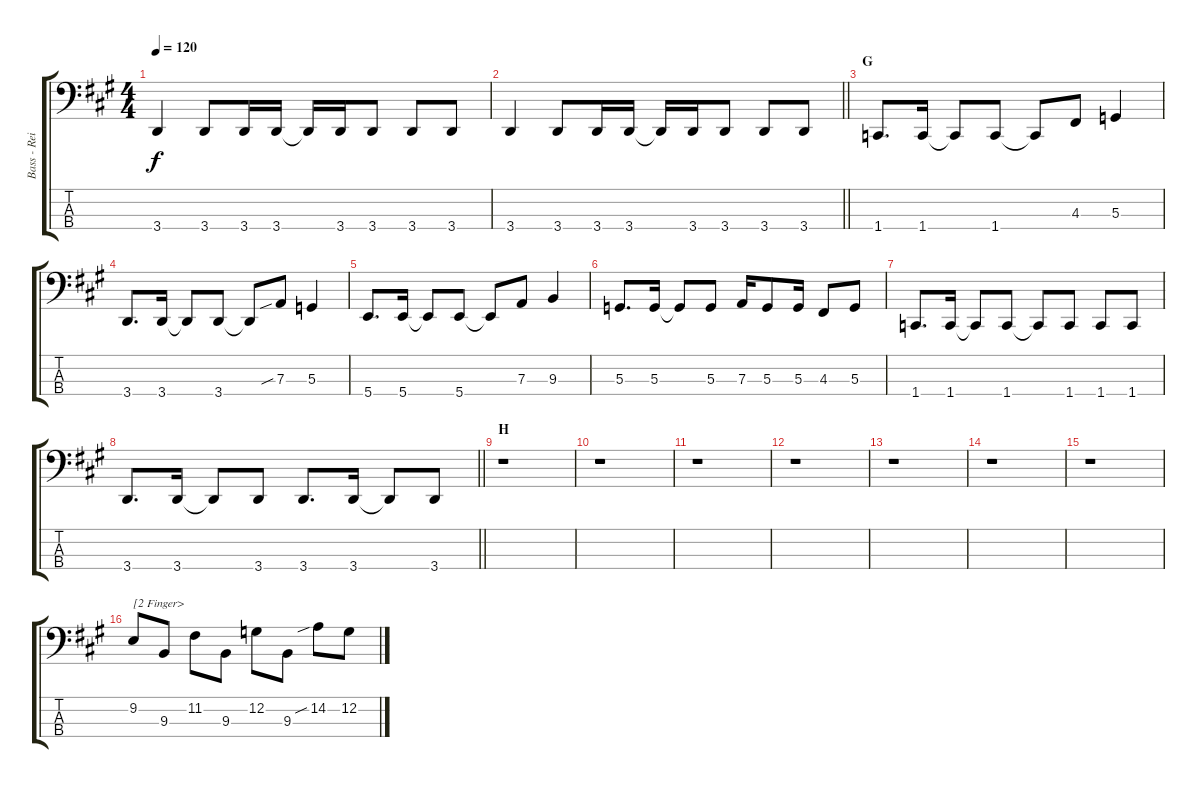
\track ("Bass - Reita" "Bass - Rei") {instrument electricbasspick}
\staff {score tabs}
\tuning (C2 G1 D1 B0) {hide}
\ts (4 4)
\tempo 120
\clef f4
\ks a
3.4.4{dy f} 3.4.8 3.4.16 3.4.16 3.4{t}.16 3.4.16 3.4.8 3.4.8 3.4.8 |
\barLineRight lightlight
3.4.4 3.4.8 3.4.16 3.4.16 3.4{t}.16 3.4.16 3.4.8 3.4.8 3.4.8 |
\section ("" "G")
1.4.8{d} 1.4.16 1.4{t}.8 1.4.8 1.4{t}.8 4.3.8 5.3.4 |
3.4.8{d} 3.4.16 3.4{t}.8 3.4.8 3.4{t}.8 7.3{sib}.8 5.3.4 |
5.4.8{d} 5.4.16 5.4{t}.8 5.4.8 5.4{t}.8 7.3.8 9.3.4 |
5.3.8{d} 5.3.16 5.3{t}.8 5.3.8 7.3.16 5.3.8 5.3.16 4.3.8 5.3.8 |
1.4.8{d} 1.4.16 1.4{t}.8 1.4.8 1.4{t}.8 1.4.8 1.4.8 1.4.8 |
\barLineRight lightlight
3.4.8{d} 3.4.16 3.4{t}.8 3.4.8 3.4.8{d} 3.4.16 3.4{t}.8 3.4.8 |
\section ("" "H")
r.1 |
r.1 |
r.1 |
r.1 |
r.1 |
r.1 |
r.1 |
9.2.8{txt "[2 Finger>" instrument electricbassfinger} 9.3.8 11.2.8 9.3.8 12.2.8 9.3.8 14.2{sib}.8 12.2.8
